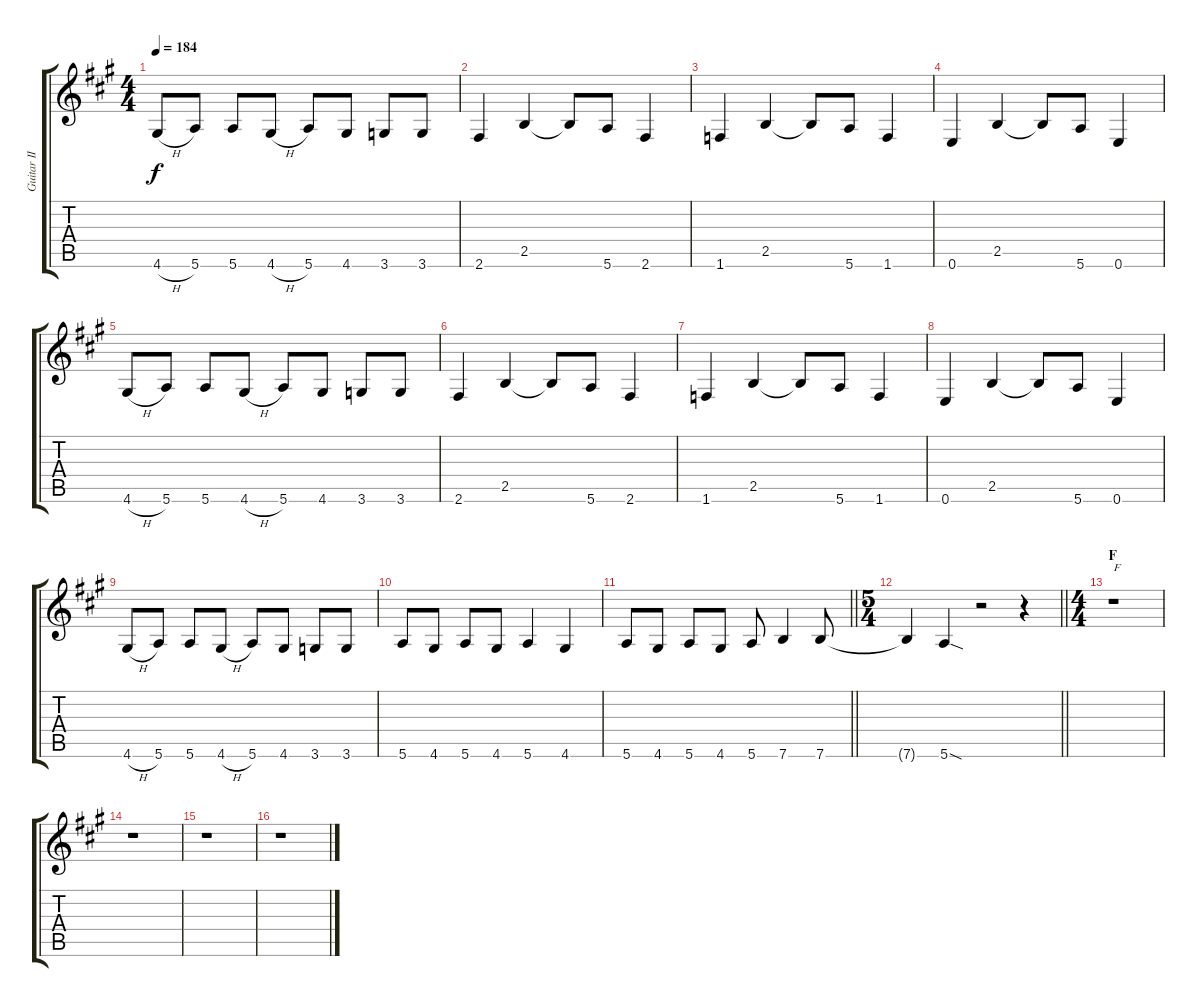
\track ("Guitar II" "Guitar II") {instrument overdrivenguitar}
\staff {score tabs}
\tuning (E4 B3 G3 D3 A2 E2) {hide}
\ts (4 4)
\tempo 184
\clef g2
\ks a
4.6{h}.8{dy f} 5.6.8 5.6.8 4.6{h}.8 5.6.8 4.6.8 3.6.8 3.6.8 |
2.6.4 2.5.4 2.5{t}.8 5.6.8 2.6.4 |
1.6.4 2.5.4 2.5{t}.8 5.6.8 1.6.4 |
0.6.4 2.5.4 2.5{t}.8 5.6.8 0.6.4 |
4.6{h}.8 5.6.8 5.6.8 4.6{h}.8 5.6.8 4.6.8 3.6.8 3.6.8 |
2.6.4 2.5.4 2.5{t}.8 5.6.8 2.6.4 |
1.6.4 2.5.4 2.5{t}.8 5.6.8 1.6.4 |
0.6.4 2.5.4 2.5{t}.8 5.6.8 0.6.4 |
4.6{h}.8 5.6.8 5.6.8 4.6{h}.8 5.6.8 4.6.8 3.6.8 3.6.8 |
5.6.8 4.6.8 5.6.8 4.6.8 5.6.4 4.6.4 |
\barLineRight lightlight
5.6.8 4.6.8 5.6.8 4.6.8 5.6.8 7.6.4 7.6.8 |
\ts (5 4)
\barLineRight lightlight
7.6{t}.4 5.6{sod}.4 r.2 r.4 |
\ts (4 4)
\section ("" "F")
r.1{txt "F"} |
r.1 |
r.1 |
r.1
